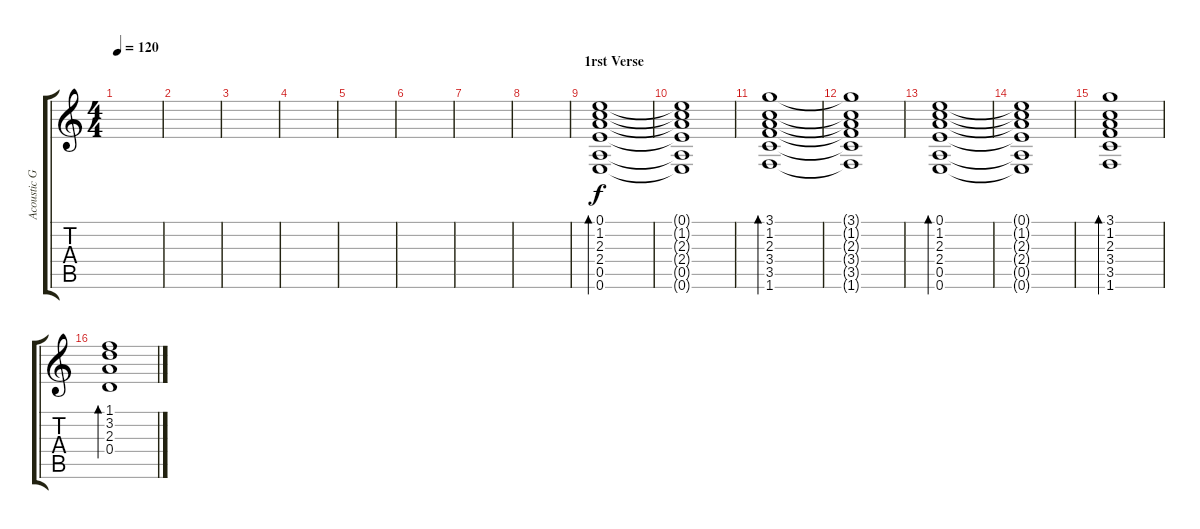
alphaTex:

\track ("Acoustic Guitar 2" "Acoustic G") {instrument acousticguitarsteel}
\staff {score tabs}
\tuning (E4 B3 G3 D3 A2 E2) {hide}
\ts (4 4)
\tempo 120
\clef g2
\ks c
|
|
|
|
|
|
|
|
\section ("" "1rst Verse")
(0.1 1.2 2.3 2.4 0.5 0.6).1{bd 120} |
(0.1{t} 1.2{t} 2.3{t} 2.4{t} 0.5{t} 0.6{t}).1 |
(3.1 1.2 2.3 3.4 3.5 1.6).1{bd 120} |
(3.1{t} 1.2{t} 2.3{t} 3.4{t} 3.5{t} 1.6{t}).1 |
(0.1 1.2 2.3 2.4 0.5 0.6).1{bd 120} |
(0.1{t} 1.2{t} 2.3{t} 2.4{t} 0.5{t} 0.6{t}).1 |
(3.1 1.2 2.3 3.4 3.5 1.6).1{bd 120} |
(1.1 3.2 2.3 0.4).1{bd 120}
